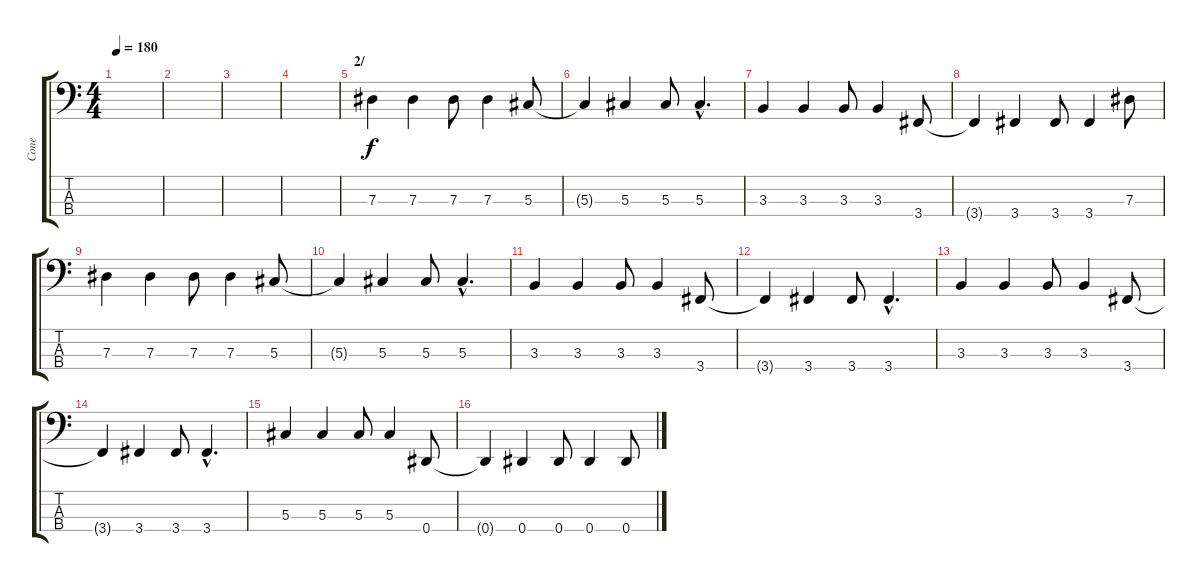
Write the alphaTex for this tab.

\track ("Cone" "Cone") {instrument electricbasspick}
\staff {score tabs}
\tuning (Gb2 Db2 Ab1 Eb1) {hide}
\ts (4 4)
\tempo 180
\clef f4
\ks c
|
|
|
|
\section ("" "2/")
7.3.4 7.3.4 7.3.8 7.3.4 5.3.8 |
5.3{t}.4 5.3.4 5.3.8 5.3{hac}.4{d} |
3.3.4 3.3.4 3.3.8 3.3.4 3.4.8 |
3.4{t}.4 3.4.4 3.4.8 3.4.4 7.3.8 |
7.3.4 7.3.4 7.3.8 7.3.4 5.3.8 |
5.3{t}.4 5.3.4 5.3.8 5.3{hac}.4{d} |
3.3.4 3.3.4 3.3.8 3.3.4 3.4.8 |
3.4{t}.4 3.4.4 3.4.8 3.4{hac}.4{d} |
3.3.4 3.3.4 3.3.8 3.3.4 3.4.8 |
3.4{t}.4 3.4.4 3.4.8 3.4{hac}.4{d} |
5.3.4 5.3.4 5.3.8 5.3.4 0.4.8 |
0.4{t}.4 0.4.4 0.4.8 0.4.4 0.4.8
